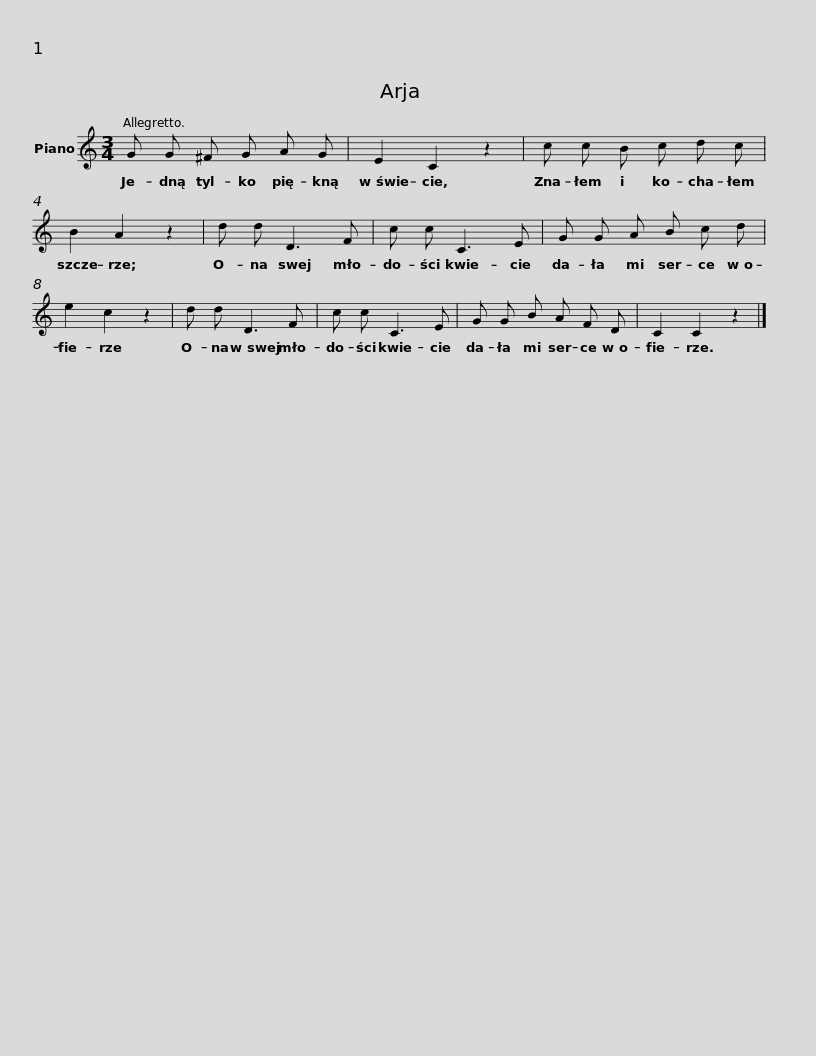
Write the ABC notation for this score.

X:1
L:1/8
M:3/4
I:linebreak $
K:C
V:1 treble
V:1
 G G ^F G A G | E2 C2 z2 | c c B c d c | B2 A2 z2 | d d D3 F |$ %5
 c c C3 E | G G A B c d | e2 c2 z2 | d d D3 F | c c C3 E |$ %10
 G G B A F D | C2 C2 z2 |] %12
